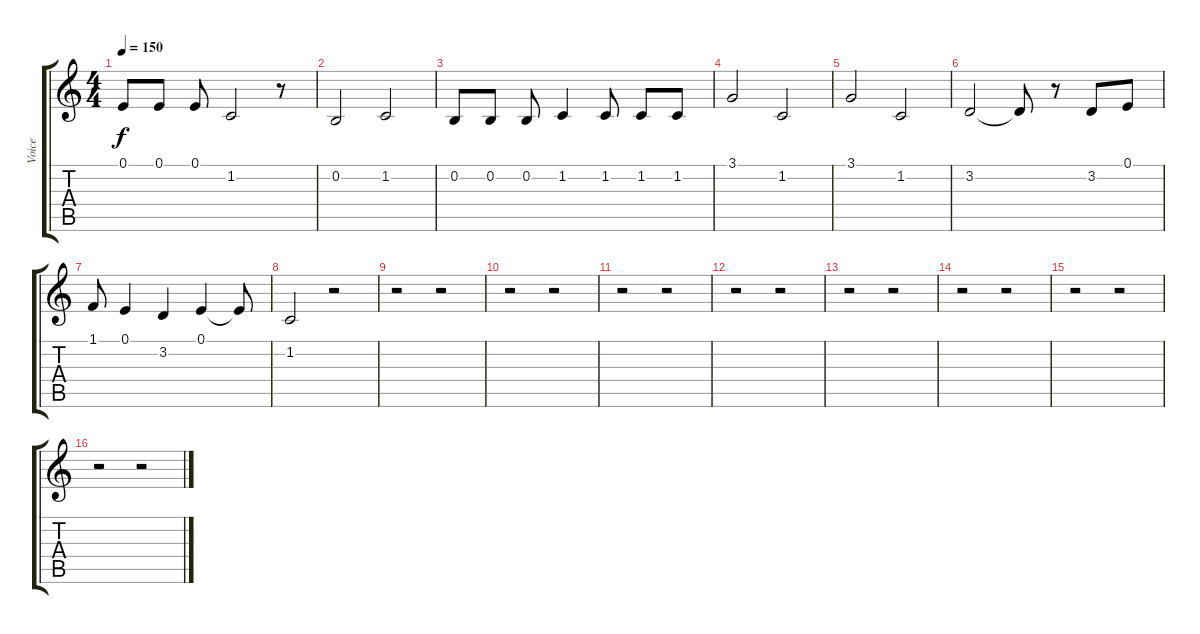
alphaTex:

\track ("Voice" "Voice") {instrument tenorsax}
\staff {score tabs}
\tuning (E4 B3 G3 D3 A2 E2) {hide}
\ts (4 4)
\tempo 150
\clef g2
\ks c
0.1.8{dy f} 0.1.8 0.1.8 1.2.2 r.8 |
0.2.2 1.2.2 |
0.2.8 0.2.8 0.2.8 1.2.4 1.2.8 1.2.8 1.2.8 |
3.1.2 1.2.2 |
3.1.2 1.2.2 |
3.2.2 3.2{t}.8 r.8 3.2.8 0.1.8 |
1.1.8 0.1.4 3.2.4 0.1.4 0.1{t}.8 |
1.2.2 r.2 |
r.2 r.2 |
r.2 r.2 |
r.2 r.2 |
r.2 r.2 |
r.2 r.2 |
r.2 r.2 |
r.2 r.2 |
r.2 r.2
